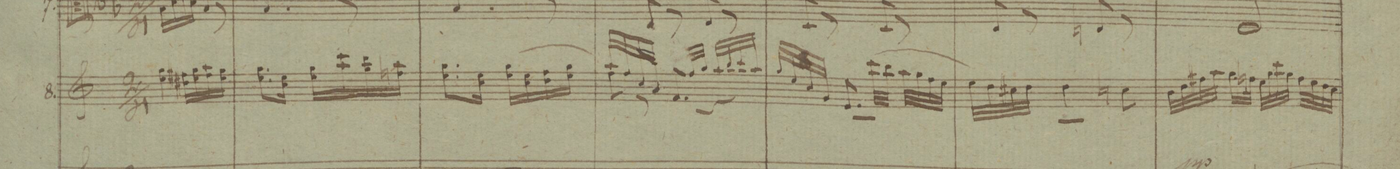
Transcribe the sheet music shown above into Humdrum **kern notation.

**kern	**dynam
*I"Clarinetti in B.	*
*clefG2	*
*k[b-e-]	*
*M2/4	*
4dd\ 4ff	.
16cc#X\LL 16eeX	.
16dd\ 16ff	.
16ee\ 16gg	.
16dd\JJ 16ff	.
=2	=2
8.dd\L 8.ff	.
16b-\Jk 16dd	.
16dd\LL 16ff	.
16gg\ 16bb-	.
16ff\ 16aa	.
16ee-X\JJ 16gg	.
=3	=3
8.dd\L 8.ff	.
16b-\Jk 16dd	.
(16dd\LL 16ff	.
16b-\ 16dd	.
16cc\ 16ee-	.
16dd\JJ 16ff	.
=4	=4
*^	*
32gg/LLL)	8ee-\	.
32ee-/	.	.
32b-/	.	.
32g/JJJ	.	.
8.e-/	8r	.
.	4r	.
32ee-/LLL	.	.
32ff/JJJ	.	.
32gg/LLL	.	.
32aa/	.	.
32bb-/	.	.
32gg/JJJ	.	.
=5	=5	=5
32ff/LLL	2rB	.
32dd/	.	.
32b-/	.	.
32f/JJJ	.	.
8.d/	.	.
(32bb-\LLL	.	.
32aa\JJJ	.	.
32gg\LLL	.	.
32ff\	.	.
32ee-\	.	.
32dd\JJJ	.	.
=6	=6	=6
32dd\LLL)	2rB	.
32cc\	.	.
32bX\	.	.
32cc\JJJ	.	.
4cc\	.	.
8b-\	.	.
*v	*v	*
=7	=7
32a\LLL	.
32cc\	.
32eeX\	.
32gg\JJJ	.
16.ff\LL	.
32ee-\JJk	.
32dd\LLL	.
32ff\	.
32bb-\	.
32ff\JJJ	.
32ee-\LLL	.
32dd\	.
32cc\	.
32b-\JJJ	.
=8	=8
*-	*-
